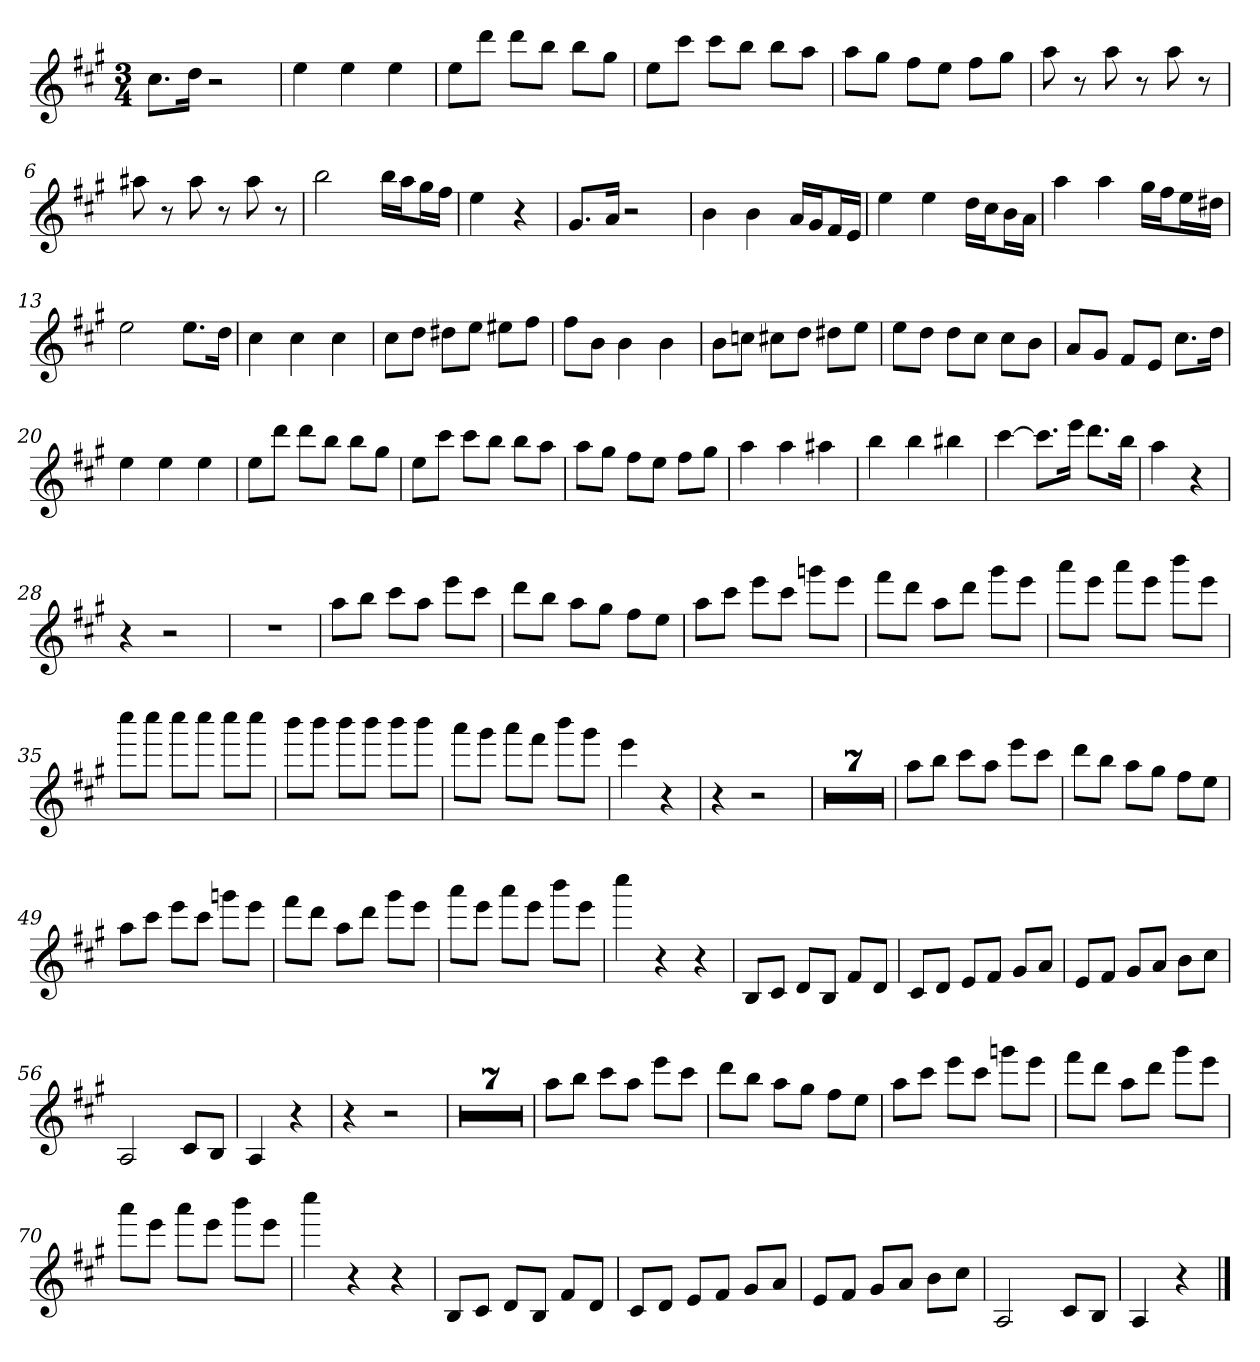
**kern
*part1
*staff1
*clefG2
*k[f#c#g#]
*A:
*M3/4
=
8.cc#\L
16dd\Jk
2r
=1
4ee
4ee
4ee
=2
8ee\L
8ddd\J
8ddd\L
8bb\J
8bb\L
8gg#\J
=3
8ee\L
8ccc#\J
8ccc#\L
8bb\J
8bb\L
8aa\J
=4
8aa\L
8gg#\J
8ff#\L
8ee\J
8ff#\L
8gg#\J
=5
8aa
8r
8aa
8r
8aa
8r
=6
8aa#X
8r
8aa#
8r
8aa#
8r
=7
2bb
16bb\LL
16aa\J
16gg#\L
16ff#\JJ
=8
4ee
4r
=9
8.g#/L
16a/Jk
2r
=10
4b
4b
16a/LL
16g#/J
16f#/L
16e/JJ
=11
4ee
4ee
16dd\LL
16cc#\J
16b\L
16a\JJ
=12
4aa
4aa
16gg#\LL
16ff#\J
16ee\L
16dd#X\JJ
=13
2ee
8.ee\L
16dd\Jk
=14
4cc#
4cc#
4cc#
=15
8cc#\L
8dd\J
8dd#X\L
8ee\J
8ee#X\L
8ff#\J
=16
8ff#\L
8b\J
4b
4b
=17
8b\L
8ccn\J
8cc#X\L
8dd\J
8dd#X\L
8ee\J
=18
8ee\L
8dd\J
8dd\L
8cc#\J
8cc#\L
8b\J
=19
8a/L
8g#/J
8f#/L
8e/J
8.cc#\L
16dd\Jk
=20
4ee
4ee
4ee
=21
8ee\L
8ddd\J
8ddd\L
8bb\J
8bb\L
8gg#\J
=22
8ee\L
8ccc#\J
8ccc#\L
8bb\J
8bb\L
8aa\J
=23
8aa\L
8gg#\J
8ff#\L
8ee\J
8ff#\L
8gg#\J
=24
4aa
4aa
4aa#X
=25
4bb
4bb
4bb#X
=26
[4ccc#
8.ccc#\L]
16eee\Jk
8.ddd\L
16bb\Jk
=27
4aa
4r
=28
4r
2r
=29
2.r
=30
8aa\L
8bb\J
8ccc#\L
8aa\J
8eee\L
8ccc#\J
=31
8ddd\L
8bb\J
8aa\L
8gg#\J
8ff#\L
8ee\J
=32
8aa\L
8ccc#\J
8eee\L
8ccc#\J
8gggn\L
8eee\J
=33
8fff#\L
8ddd\J
8aa\L
8ddd\J
8ggg#\L
8eee\J
=34
8aaa\L
8eee\J
8aaa\L
8eee\J
8bbb\L
8eee\J
=35
8cccc#\L
8cccc#\J
8cccc#\L
8cccc#\J
8cccc#\L
8cccc#\J
=36
8bbb\L
8bbb\J
8bbb\L
8bbb\J
8bbb\L
8bbb\J
=37
8aaa\L
8ggg#\J
8aaa\L
8fff#\J
8bbb\L
8ggg#\J
=38
4eee
4r
=39
4r
2r
=40
2.r
=41
2.r
=42
2.r
=43
2.r
=44
2.r
=45
2.r
=46
2.r
=47
8aa\L
8bb\J
8ccc#\L
8aa\J
8eee\L
8ccc#\J
=48
8ddd\L
8bb\J
8aa\L
8gg#\J
8ff#\L
8ee\J
=49
8aa\L
8ccc#\J
8eee\L
8ccc#\J
8gggn\L
8eee\J
=50
8fff#\L
8ddd\J
8aa\L
8ddd\J
8ggg#\L
8eee\J
=51
8aaa\L
8eee\J
8aaa\L
8eee\J
8bbb\L
8eee\J
=52
4cccc#
4r
4r
=53
8B/L
8c#/J
8d/L
8B/J
8f#/L
8d/J
=54
8c#/L
8d/J
8e/L
8f#/J
8g#/L
8a/J
=55
8e/L
8f#/J
8g#/L
8a/J
8b\L
8cc#\J
=56
2A
8c#/L
8B/J
=57
4A
4r
=58
4r
2r
=59
2.r
=60
2.r
=61
2.r
=62
2.r
=63
2.r
=64
2.r
=65
2.r
=66
8aa\L
8bb\J
8ccc#\L
8aa\J
8eee\L
8ccc#\J
=67
8ddd\L
8bb\J
8aa\L
8gg#\J
8ff#\L
8ee\J
=68
8aa\L
8ccc#\J
8eee\L
8ccc#\J
8gggn\L
8eee\J
=69
8fff#\L
8ddd\J
8aa\L
8ddd\J
8ggg#\L
8eee\J
=70
8aaa\L
8eee\J
8aaa\L
8eee\J
8bbb\L
8eee\J
=71
4cccc#
4r
4r
=72
8B/L
8c#/J
8d/L
8B/J
8f#/L
8d/J
=73
8c#/L
8d/J
8e/L
8f#/J
8g#/L
8a/J
=74
8e/L
8f#/J
8g#/L
8a/J
8b\L
8cc#\J
=75
2A
8c#/L
8B/J
=76
4A
4r
==
*-
